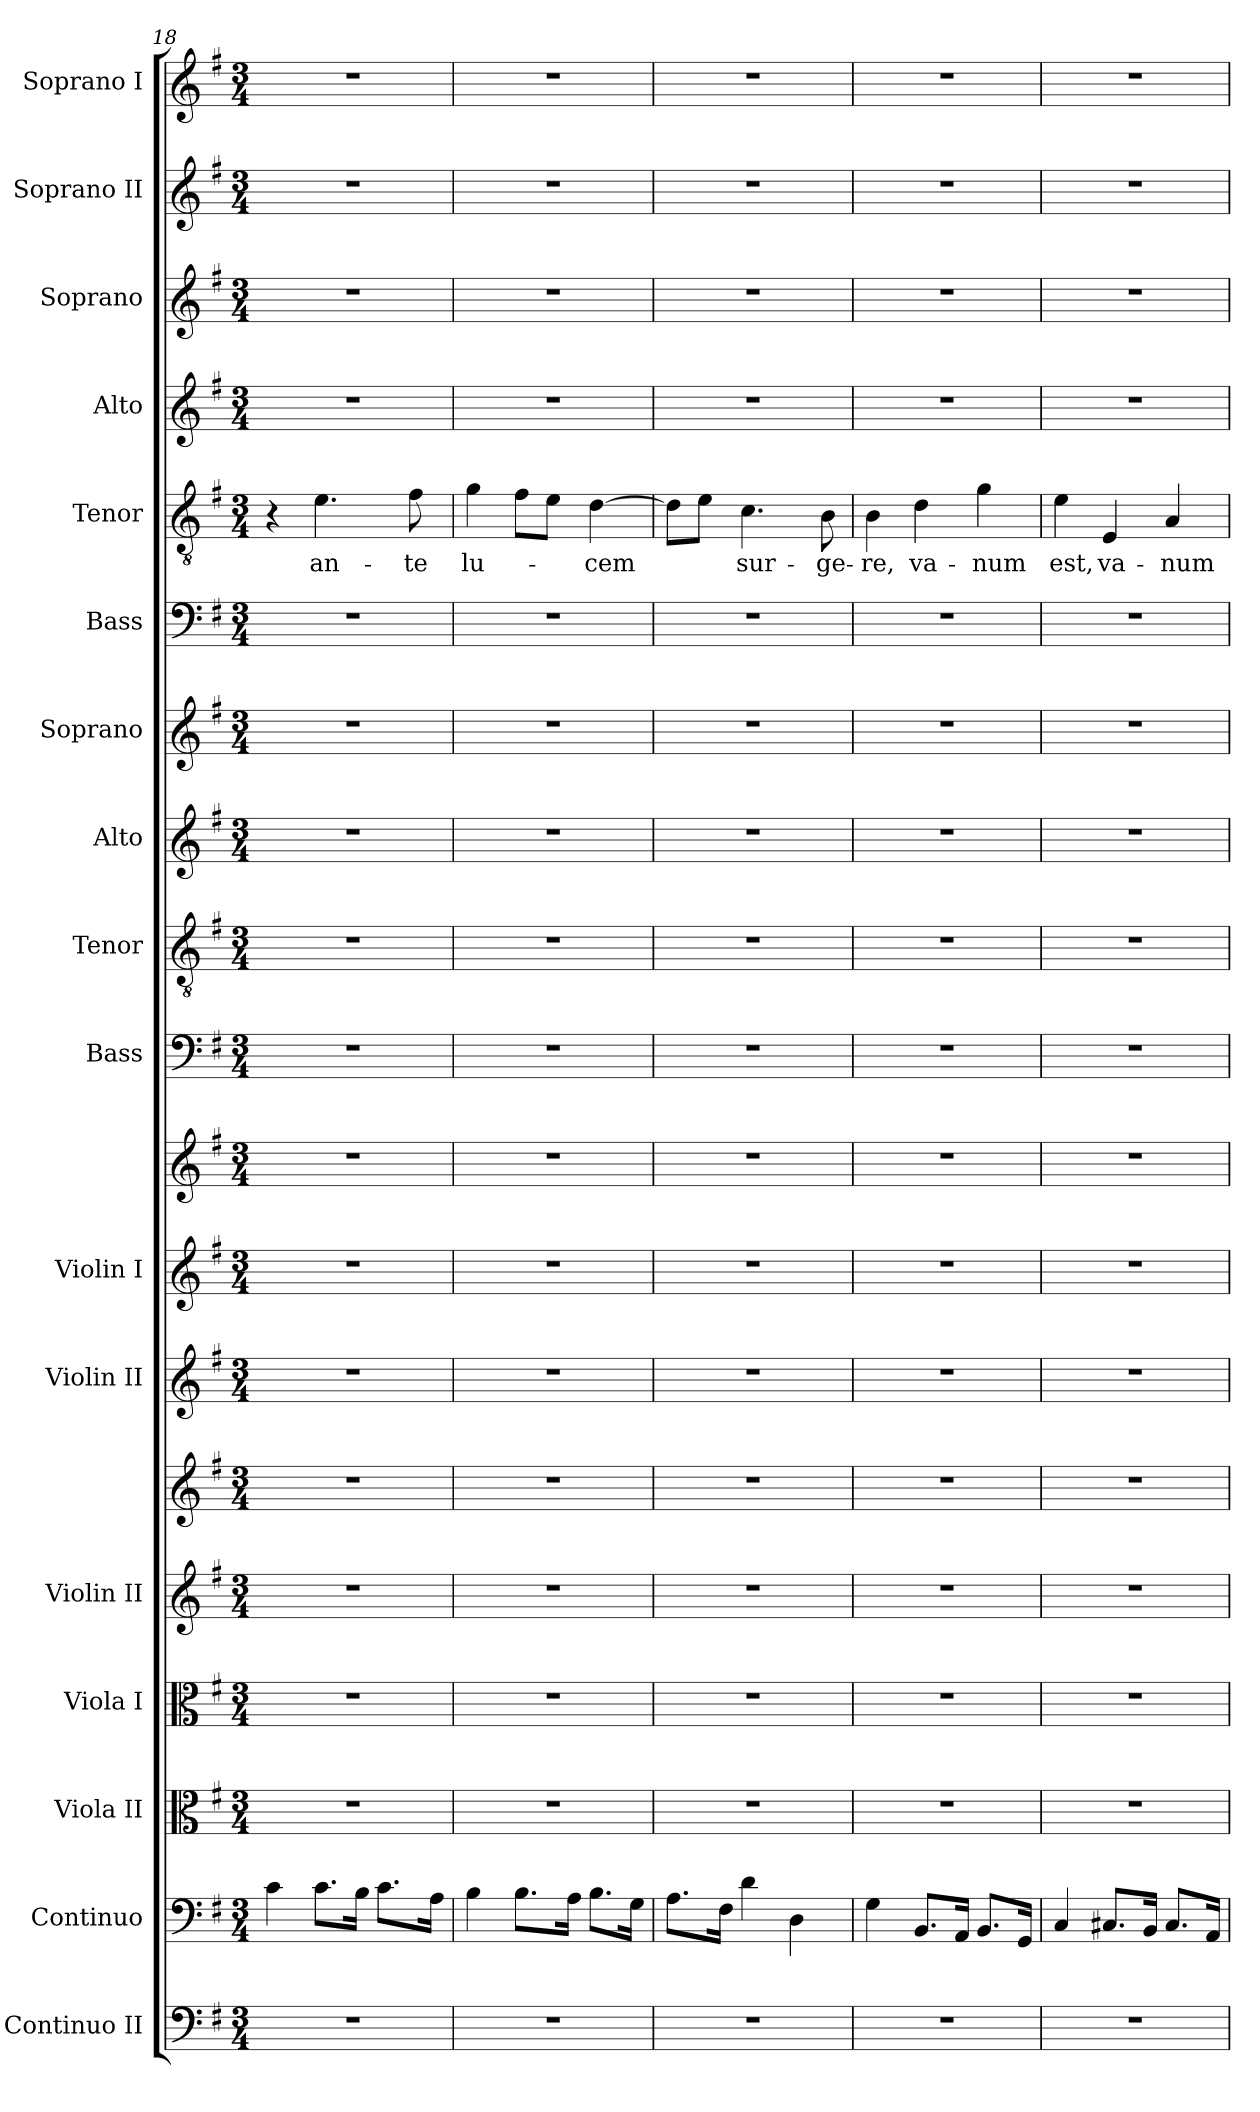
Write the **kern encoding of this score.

**kern	**kern	**kern	**kern	**kern	**kern	**kern	**kern	**kern	**kern	**kern	**kern	**kern	**kern	**kern	**text	**kern	**kern	**kern	**kern
*part17	*part16	*part15	*part14	*part13	*part13	*part12	*part11	*part11	*part10	*part9	*part8	*part7	*part6	*part5	*part5	*part4	*part3	*part2	*part1
*staff19	*staff18	*staff17	*staff16	*staff15	*staff14	*staff13	*staff12	*staff11	*staff10	*staff9	*staff8	*staff7	*staff6	*staff5	*staff5	*staff4	*staff3	*staff2	*staff1
*I"Continuo II	*I"Continuo	*I"Viola II	*I"Viola I	*I"Violin II	*	*I"Violin II	*I"Violin I	*	*I"Bass	*I"Tenor	*I"Alto	*I"Soprano	*I"Bass	*I"Tenor	*	*I"Alto	*I"Soprano	*I"Soprano II	*I"Soprano I
*	*	*I'Vla	*I'Vla	*I'Vln II	*	*I'Vln II	*I'Vln I	*	*I'B.	*I'T.	*I'A.	*I'S.	*I'B.	*I'T.	*	*I'A.	*I'S.	*I'S.	*I'S.
*clefF4	*clefF4	*clefC3	*clefC3	*clefG2	*clefG2	*clefG2	*clefG2	*clefG2	*clefF4	*clefGv2	*clefG2	*clefG2	*clefF4	*clefGv2	*	*clefG2	*clefG2	*clefG2	*clefG2
*	*	*	*	*	*	*	*	*	*	*ITrd7c12	*	*	*	*ITrd7c12	*	*	*	*	*
*k[f#]	*k[f#]	*k[f#]	*k[f#]	*k[f#]	*k[f#]	*k[f#]	*k[f#]	*k[f#]	*k[f#]	*k[f#]	*k[f#]	*k[f#]	*k[f#]	*k[f#]	*	*k[f#]	*k[f#]	*k[f#]	*k[f#]
*G:	*G:	*G:	*G:	*G:	*G:	*G:	*G:	*G:	*G:	*G:	*G:	*G:	*G:	*G:	*	*G:	*G:	*G:	*G:
*M3/4	*M3/4	*M3/4	*M3/4	*M3/4	*M3/4	*M3/4	*M3/4	*M3/4	*M3/4	*M3/4	*M3/4	*M3/4	*M3/4	*M3/4	*	*M3/4	*M3/4	*M3/4	*M3/4
=18	=18	=18	=18	=18	=18	=18	=18	=18	=18	=18	=18	=18	=18	=18	=18	=18	=18	=18	=18
!LO:N:vis=1	!	!LO:N:vis=1	!LO:N:vis=1	!LO:N:vis=1	!LO:N:vis=1	!LO:N:vis=1	!LO:N:vis=1	!LO:N:vis=1	!LO:N:vis=1	!LO:N:vis=1	!LO:N:vis=1	!LO:N:vis=1	!LO:N:vis=1	!	!	!LO:N:vis=1	!LO:N:vis=1	!LO:N:vis=1	!LO:N:vis=1
2.r	4ci\	2.r	2.r	2.r	2.r	2.r	2.r	2.r	2.r	2.r	2.r	2.r	2.r	4r	.	2.r	2.r	2.r	2.r
!	!	!	!	!	!	!	!	!	!	!	!	!	!	!	!LO:LY:b:color=#000000	!	!	!	!
.	8.ci\L	.	.	.	.	.	.	.	.	.	.	.	.	4.Ei\	an-	.	.	.	.
.	16Bi\Jk	.	.	.	.	.	.	.	.	.	.	.	.	.	.	.	.	.	.
.	8.ci\L	.	.	.	.	.	.	.	.	.	.	.	.	.	.	.	.	.	.
!	!	!	!	!	!	!	!	!	!	!	!	!	!	!	!LO:LY:b:color=#000000	!	!	!	!
.	.	.	.	.	.	.	.	.	.	.	.	.	.	8F#i\	-te	.	.	.	.
.	16Ai\Jk	.	.	.	.	.	.	.	.	.	.	.	.	.	.	.	.	.	.
=19	=19	=19	=19	=19	=19	=19	=19	=19	=19	=19	=19	=19	=19	=19	=19	=19	=19	=19	=19
!LO:N:vis=1	!	!LO:N:vis=1	!LO:N:vis=1	!LO:N:vis=1	!LO:N:vis=1	!LO:N:vis=1	!LO:N:vis=1	!LO:N:vis=1	!LO:N:vis=1	!LO:N:vis=1	!LO:N:vis=1	!LO:N:vis=1	!LO:N:vis=1	!	!	!	!	!	!
!	!	!	!	!	!	!	!	!	!	!	!	!	!	!	!LO:LY:b:color=#000000	!LO:N:vis=1	!LO:N:vis=1	!LO:N:vis=1	!LO:N:vis=1
2.r	4Bi\	2.r	2.r	2.r	2.r	2.r	2.r	2.r	2.r	2.r	2.r	2.r	2.r	4Gi\	lu-	2.r	2.r	2.r	2.r
.	8.Bi\L	.	.	.	.	.	.	.	.	.	.	.	.	8F#i\L	.	.	.	.	.
.	.	.	.	.	.	.	.	.	.	.	.	.	.	8Ei\J	.	.	.	.	.
.	16Ai\Jk	.	.	.	.	.	.	.	.	.	.	.	.	.	.	.	.	.	.
!	!	!	!	!	!	!	!	!	!	!	!	!	!	!	!LO:LY:b:color=#000000	!	!	!	!
.	8.Bi\L	.	.	.	.	.	.	.	.	.	.	.	.	[4Di\	-cem	.	.	.	.
.	16Gi\Jk	.	.	.	.	.	.	.	.	.	.	.	.	.	.	.	.	.	.
=20	=20	=20	=20	=20	=20	=20	=20	=20	=20	=20	=20	=20	=20	=20	=20	=20	=20	=20	=20
!LO:N:vis=1	!	!LO:N:vis=1	!LO:N:vis=1	!LO:N:vis=1	!LO:N:vis=1	!LO:N:vis=1	!LO:N:vis=1	!LO:N:vis=1	!LO:N:vis=1	!LO:N:vis=1	!LO:N:vis=1	!LO:N:vis=1	!LO:N:vis=1	!	!	!LO:N:vis=1	!LO:N:vis=1	!LO:N:vis=1	!LO:N:vis=1
2.r	8.Ai\L	2.r	2.r	2.r	2.r	2.r	2.r	2.r	2.r	2.r	2.r	2.r	2.r	8Di\L]	.	2.r	2.r	2.r	2.r
.	.	.	.	.	.	.	.	.	.	.	.	.	.	8Ei\J	.	.	.	.	.
.	16F#i\Jk	.	.	.	.	.	.	.	.	.	.	.	.	.	.	.	.	.	.
!	!	!	!	!	!	!	!	!	!	!	!	!	!	!	!LO:LY:b:color=#000000	!	!	!	!
.	4di\	.	.	.	.	.	.	.	.	.	.	.	.	4.Ci\	sur-	.	.	.	.
.	4Di\	.	.	.	.	.	.	.	.	.	.	.	.	.	.	.	.	.	.
!	!	!	!	!	!	!	!	!	!	!	!	!	!	!	!LO:LY:b:color=#000000	!	!	!	!
.	.	.	.	.	.	.	.	.	.	.	.	.	.	8BBi\	-ge-	.	.	.	.
=21	=21	=21	=21	=21	=21	=21	=21	=21	=21	=21	=21	=21	=21	=21	=21	=21	=21	=21	=21
!LO:N:vis=1	!	!LO:N:vis=1	!LO:N:vis=1	!LO:N:vis=1	!LO:N:vis=1	!LO:N:vis=1	!LO:N:vis=1	!LO:N:vis=1	!LO:N:vis=1	!LO:N:vis=1	!LO:N:vis=1	!LO:N:vis=1	!LO:N:vis=1	!	!	!	!	!	!
!	!	!	!	!	!	!	!	!	!	!	!	!	!	!	!LO:LY:b:color=#000000	!LO:N:vis=1	!LO:N:vis=1	!LO:N:vis=1	!LO:N:vis=1
2.r	4Gi\	2.r	2.r	2.r	2.r	2.r	2.r	2.r	2.r	2.r	2.r	2.r	2.r	4BBi\	-re,	2.r	2.r	2.r	2.r
!	!	!	!	!	!	!	!	!	!	!	!	!	!	!	!LO:LY:b:color=#000000	!	!	!	!
.	8.BBi/L	.	.	.	.	.	.	.	.	.	.	.	.	4Di\	va-	.	.	.	.
.	16AAi/Jk	.	.	.	.	.	.	.	.	.	.	.	.	.	.	.	.	.	.
!	!	!	!	!	!	!	!	!	!	!	!	!	!	!	!LO:LY:b:color=#000000	!	!	!	!
.	8.BBi/L	.	.	.	.	.	.	.	.	.	.	.	.	4Gi\	-num	.	.	.	.
.	16GGi/Jk	.	.	.	.	.	.	.	.	.	.	.	.	.	.	.	.	.	.
=22	=22	=22	=22	=22	=22	=22	=22	=22	=22	=22	=22	=22	=22	=22	=22	=22	=22	=22	=22
!LO:N:vis=1	!	!LO:N:vis=1	!LO:N:vis=1	!LO:N:vis=1	!LO:N:vis=1	!LO:N:vis=1	!LO:N:vis=1	!LO:N:vis=1	!LO:N:vis=1	!LO:N:vis=1	!LO:N:vis=1	!LO:N:vis=1	!LO:N:vis=1	!	!	!	!	!	!
!	!	!	!	!	!	!	!	!	!	!	!	!	!	!	!LO:LY:b:color=#000000	!LO:N:vis=1	!LO:N:vis=1	!LO:N:vis=1	!LO:N:vis=1
2.r	4Ci/	2.r	2.r	2.r	2.r	2.r	2.r	2.r	2.r	2.r	2.r	2.r	2.r	4Ei\	est,	2.r	2.r	2.r	2.r
!	!	!	!	!	!	!	!	!	!	!	!	!	!	!	!LO:LY:b:color=#000000	!	!	!	!
.	8.C#Xi/L	.	.	.	.	.	.	.	.	.	.	.	.	4EEi/	va-	.	.	.	.
.	16BBi/Jk	.	.	.	.	.	.	.	.	.	.	.	.	.	.	.	.	.	.
!	!	!	!	!	!	!	!	!	!	!	!	!	!	!	!LO:LY:b:color=#000000	!	!	!	!
.	8.C#i/L	.	.	.	.	.	.	.	.	.	.	.	.	4AAi/	-num	.	.	.	.
.	16AAi/Jk	.	.	.	.	.	.	.	.	.	.	.	.	.	.	.	.	.	.
=	=	=	=	=	=	=	=	=	=	=	=	=	=	=	=	=	=	=	=
*-	*-	*-	*-	*-	*-	*-	*-	*-	*-	*-	*-	*-	*-	*-	*-	*-	*-	*-	*-
